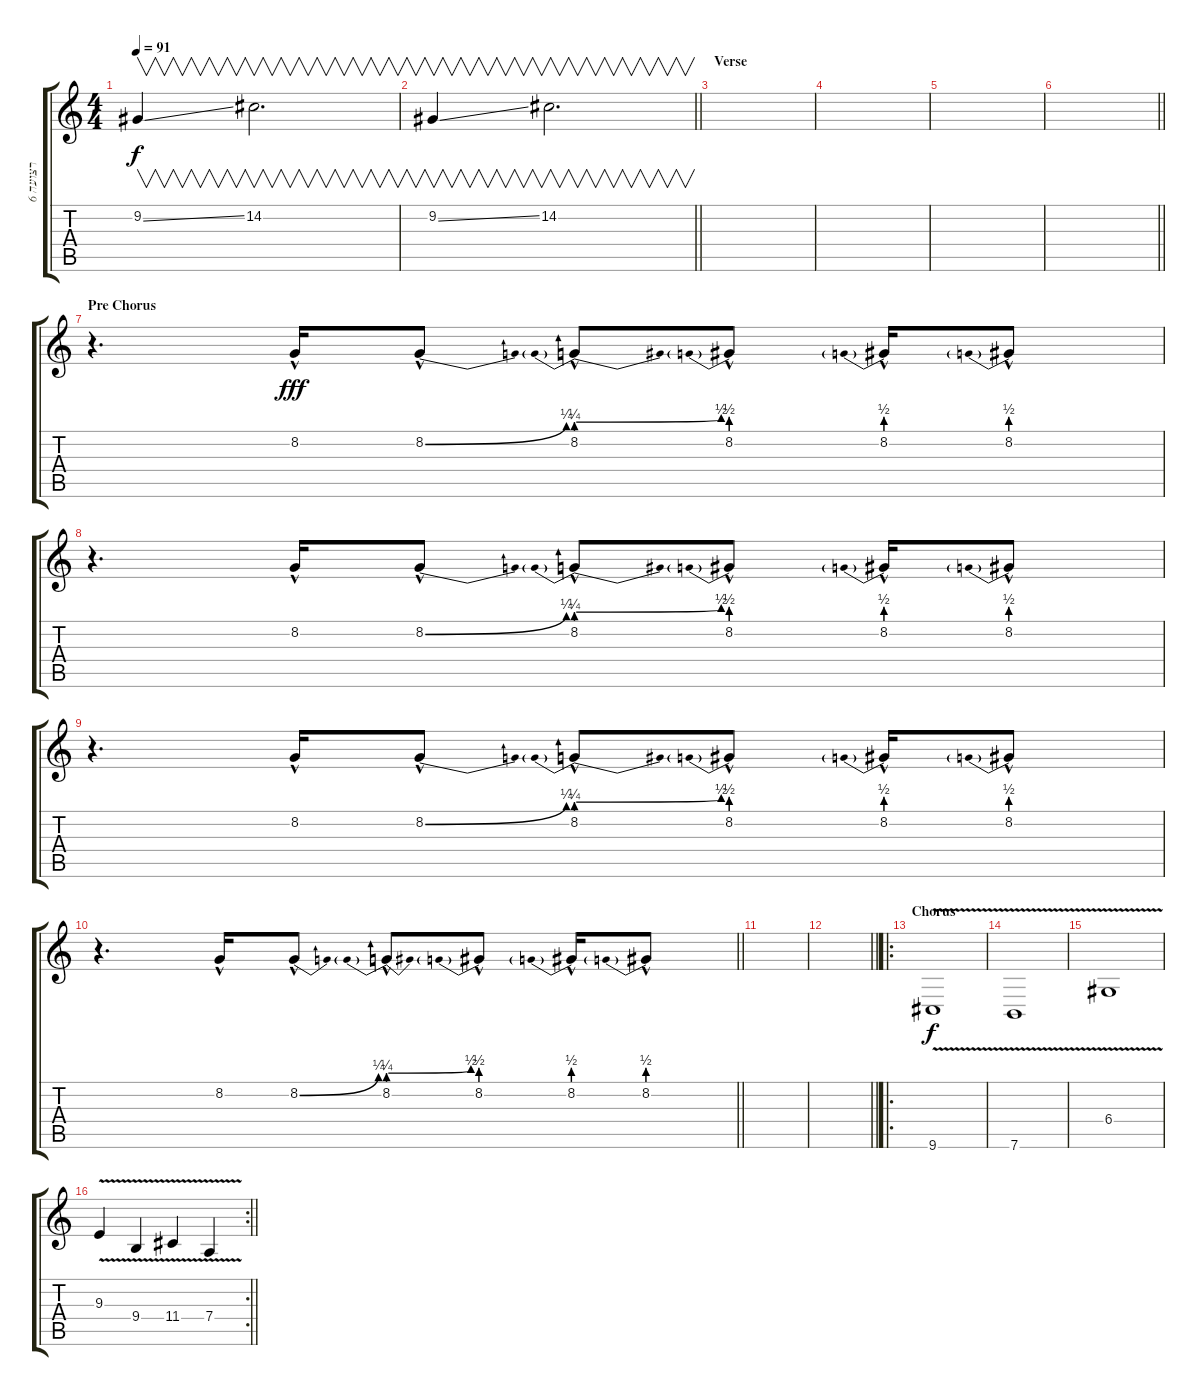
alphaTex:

\track ("רצועה 6" "רצועה 6") {instrument cello}
\staff {score tabs}
\tuning (E4 B3 G3 D3 A2 E2) {hide}
\ts (4 4)
\tempo 91
\clef g2
\ks c
9.2{ss}.4{v dy f} 14.2.2{v d} |
\barLineRight lightlight
9.2{ss}.4{v} 14.2.2{v d} |
\section ("" "Verse")
|
|
|
\barLineRight lightlight
|
\section ("" "Pre Chorus")
r.4{d} 8.2{hac}.16{dy fff} 8.2{be (bend 0 0 60 1) hac}.8 8.2{be (prebendbend 0 1 60 2) hac}.8 8.2{be (prebend 0 2 60 2) hac}.8 8.2{be (prebend 0 2 60 2) hac}.16 8.2{be (prebend 0 2 60 2) hac}.8 |
r.4{d} 8.2{hac}.16 8.2{be (bend 0 0 60 1) hac}.8 8.2{be (prebendbend 0 1 60 2) hac}.8 8.2{be (prebend 0 2 60 2) hac}.8 8.2{be (prebend 0 2 60 2) hac}.16 8.2{be (prebend 0 2 60 2) hac}.8 |
r.4{d} 8.2{hac}.16 8.2{be (bend 0 0 60 1) hac}.8 8.2{be (prebendbend 0 1 60 2) hac}.8 8.2{be (prebend 0 2 60 2) hac}.8 8.2{be (prebend 0 2 60 2) hac}.16 8.2{be (prebend 0 2 60 2) hac}.8 |
\barLineRight lightlight
r.4{d} 8.2{hac}.16 8.2{be (bend 0 0 60 1) hac}.8 8.2{be (prebendbend 0 1 60 2) hac}.8 8.2{be (prebend 0 2 60 2) hac}.8 8.2{be (prebend 0 2 60 2) hac}.16 8.2{be (prebend 0 2 60 2) hac}.8 |
|
\barLineRight lightlight
|
\ro
\section ("" "Chorus")
9.6{v}.1{dy f} |
7.6{v}.1 |
6.4{v}.1 |
\rc 2
\barLineRight lightlight
9.3{v}.4 9.4{v}.4 11.4{v}.4 7.4{v}.4
